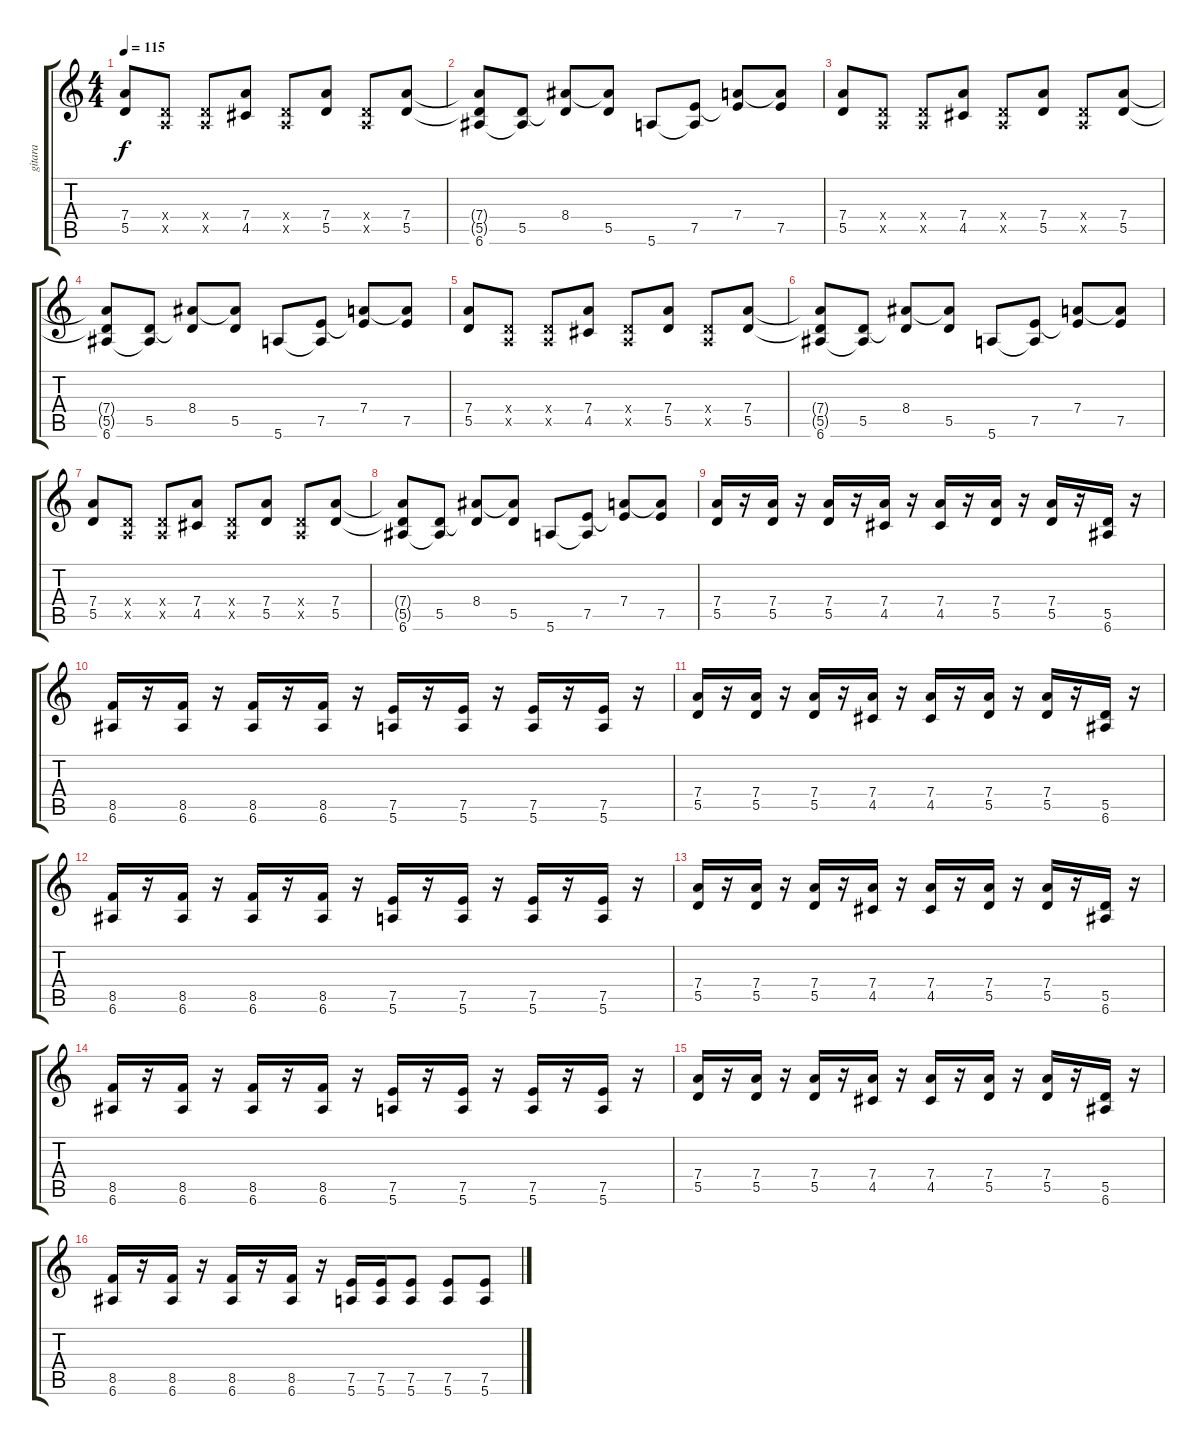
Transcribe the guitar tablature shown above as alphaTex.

\track ("gitara" "gitara") {instrument distortionguitar}
\staff {score tabs}
\tuning (E4 B3 G3 D3 A2 E2) {hide}
\ts (4 4)
\tempo 115
\clef g2
\ks c
(7.4 5.5).8{dy f} (0.4{x} 0.5{x}).8 (0.4{x} 0.5{x}).8 (7.4 4.5).8 (0.4{x} 0.5{x}).8 (7.4 5.5).8 (0.4{x} 0.5{x}).8 (7.4 5.5).8 |
(7.4{t} 5.5{t} 6.6).8 (5.5 6.6{t}).8 (8.4 5.5{t}).8 (8.4{t} 5.5).8 5.6.8 (7.5 5.6{t}).8 (7.4 7.5{t}).8 (7.4{t} 7.5).8 |
(7.4 5.5).8 (0.4{x} 0.5{x}).8 (0.4{x} 0.5{x}).8 (7.4 4.5).8 (0.4{x} 0.5{x}).8 (7.4 5.5).8 (0.4{x} 0.5{x}).8 (7.4 5.5).8 |
(7.4{t} 5.5{t} 6.6).8 (5.5 6.6{t}).8 (8.4 5.5{t}).8 (8.4{t} 5.5).8 5.6.8 (7.5 5.6{t}).8 (7.4 7.5{t}).8 (7.4{t} 7.5).8 |
(7.4 5.5).8 (0.4{x} 0.5{x}).8 (0.4{x} 0.5{x}).8 (7.4 4.5).8 (0.4{x} 0.5{x}).8 (7.4 5.5).8 (0.4{x} 0.5{x}).8 (7.4 5.5).8 |
(7.4{t} 5.5{t} 6.6).8 (5.5 6.6{t}).8 (8.4 5.5{t}).8 (8.4{t} 5.5).8 5.6.8 (7.5 5.6{t}).8 (7.4 7.5{t}).8 (7.4{t} 7.5).8 |
(7.4 5.5).8 (0.4{x} 0.5{x}).8 (0.4{x} 0.5{x}).8 (7.4 4.5).8 (0.4{x} 0.5{x}).8 (7.4 5.5).8 (0.4{x} 0.5{x}).8 (7.4 5.5).8 |
(7.4{t} 5.5{t} 6.6).8 (5.5 6.6{t}).8 (8.4 5.5{t}).8 (8.4{t} 5.5).8 5.6.8 (7.5 5.6{t}).8 (7.4 7.5{t}).8 (7.4{t} 7.5).8 |
(7.4 5.5).16 r.16 (7.4 5.5).16 r.16 (7.4 5.5).16 r.16 (7.4 4.5).16 r.16 (7.4 4.5).16 r.16 (7.4 5.5).16 r.16 (7.4 5.5).16 r.16 (5.5 6.6).16 r.16 |
(8.5 6.6).16 r.16 (8.5 6.6).16 r.16 (8.5 6.6).16 r.16 (8.5 6.6).16 r.16 (7.5 5.6).16 r.16 (7.5 5.6).16 r.16 (7.5 5.6).16 r.16 (7.5 5.6).16 r.16 |
(7.4 5.5).16 r.16 (7.4 5.5).16 r.16 (7.4 5.5).16 r.16 (7.4 4.5).16 r.16 (7.4 4.5).16 r.16 (7.4 5.5).16 r.16 (7.4 5.5).16 r.16 (5.5 6.6).16 r.16 |
(8.5 6.6).16 r.16 (8.5 6.6).16 r.16 (8.5 6.6).16 r.16 (8.5 6.6).16 r.16 (7.5 5.6).16 r.16 (7.5 5.6).16 r.16 (7.5 5.6).16 r.16 (7.5 5.6).16 r.16 |
(7.4 5.5).16 r.16 (7.4 5.5).16 r.16 (7.4 5.5).16 r.16 (7.4 4.5).16 r.16 (7.4 4.5).16 r.16 (7.4 5.5).16 r.16 (7.4 5.5).16 r.16 (5.5 6.6).16 r.16 |
(8.5 6.6).16 r.16 (8.5 6.6).16 r.16 (8.5 6.6).16 r.16 (8.5 6.6).16 r.16 (7.5 5.6).16 r.16 (7.5 5.6).16 r.16 (7.5 5.6).16 r.16 (7.5 5.6).16 r.16 |
(7.4 5.5).16 r.16 (7.4 5.5).16 r.16 (7.4 5.5).16 r.16 (7.4 4.5).16 r.16 (7.4 4.5).16 r.16 (7.4 5.5).16 r.16 (7.4 5.5).16 r.16 (5.5 6.6).16 r.16 |
(8.5 6.6).16 r.16 (8.5 6.6).16 r.16 (8.5 6.6).16 r.16 (8.5 6.6).16 r.16 (7.5 5.6).16 (7.5 5.6).16 (7.5 5.6).8 (7.5 5.6).8 (7.5 5.6).8
